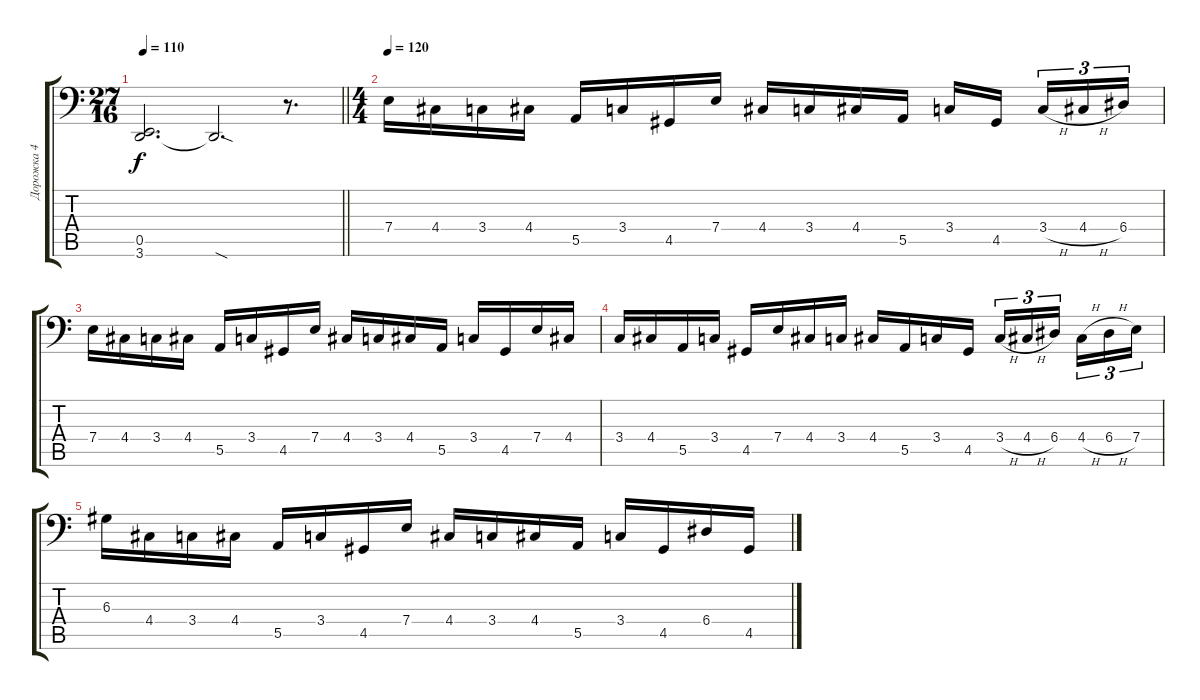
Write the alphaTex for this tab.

\track ("Дорожка 4" "Дорожка 4") {instrument electricbassfinger}
\staff {score tabs}
\tuning (B2 Gb2 D2 A1 E1 B0) {hide}
\ts (27 16)
\tempo 110
\clef f4
\barLineRight lightlight
\ks c
(0.5 3.6{t}).2{d dy f} 3.6{sod t}.2{d} r.8{d} |
\ts (4 4)
\tempo 120
7.4.16 4.4.16 3.4.16 4.4.16 5.5.16 3.4.16 4.5.16 7.4.16 4.4.16 3.4.16 4.4.16 5.5.16 3.4.16 4.5.16{beam splitsecondary} 3.4{h}.16{tu (3 2)} 4.4{h}.16{tu (3 2)} 6.4.16{tu (3 2)} |
7.4.16 4.4.16 3.4.16 4.4.16 5.5.16 3.4.16 4.5.16 7.4.16 4.4.16 3.4.16 4.4.16 5.5.16 3.4.16 4.5.16 7.4.16 4.4.16 |
3.4.16 4.4.16 5.5.16 3.4.16 4.5.16 7.4.16 4.4.16 3.4.16 4.4.16 5.5.16 3.4.16 4.5.16 3.4{h}.16{tu (3 2)} 4.4{h}.16{tu (3 2)} 6.4.16{tu (3 2) beam splitsecondary} 4.4{h}.16{tu (3 2)} 6.4{h}.16{tu (3 2)} 7.4.16{tu (3 2)} |
6.3.16 4.4.16 3.4.16 4.4.16 5.5.16 3.4.16 4.5.16 7.4.16 4.4.16 3.4.16 4.4.16 5.5.16 3.4.16 4.5.16 6.4.16 4.5.16
